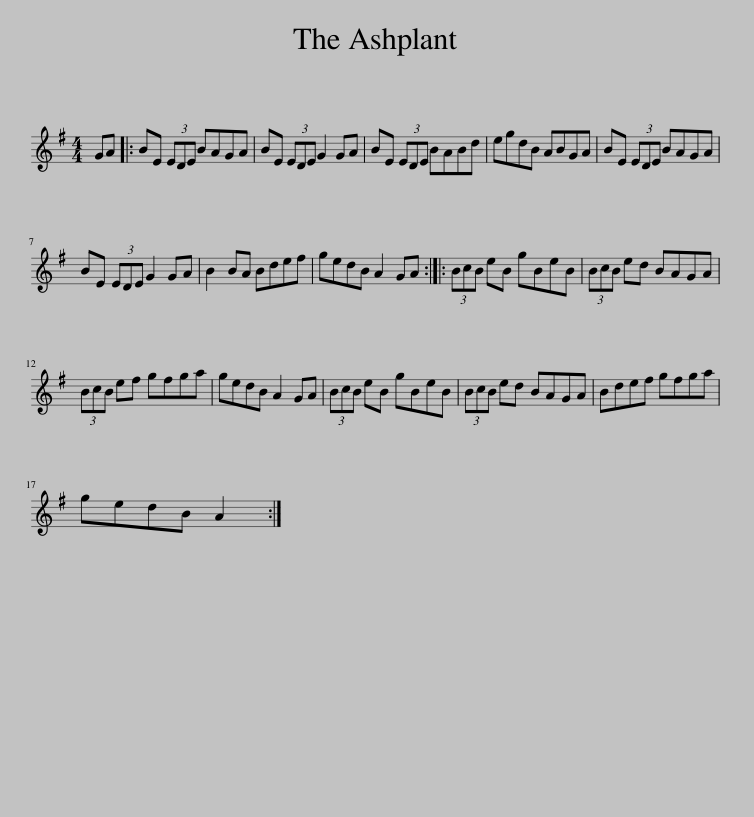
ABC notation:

X:1
L:1/8
M:4/4
I:linebreak $
K:Emin
V:1 treble
V:1
 GA |: BE (3EDE BAGA | BE (3EDE G2 GA | BE (3EDE BABd | egdB ABGA | %5
 BE (3EDE BAGA |$ BE (3EDE G2 GA | B2 BA Bdef | gedB A2 GA :: (3BcB eB gBeB | %10
 (3BcB ed BAGA |$ (3BcB ef gfga | gedB A2 GA | (3BcB eB gBeB | (3BcB ed BAGA | %15
 Bdef gfga |$ gedB A2 :| %17
